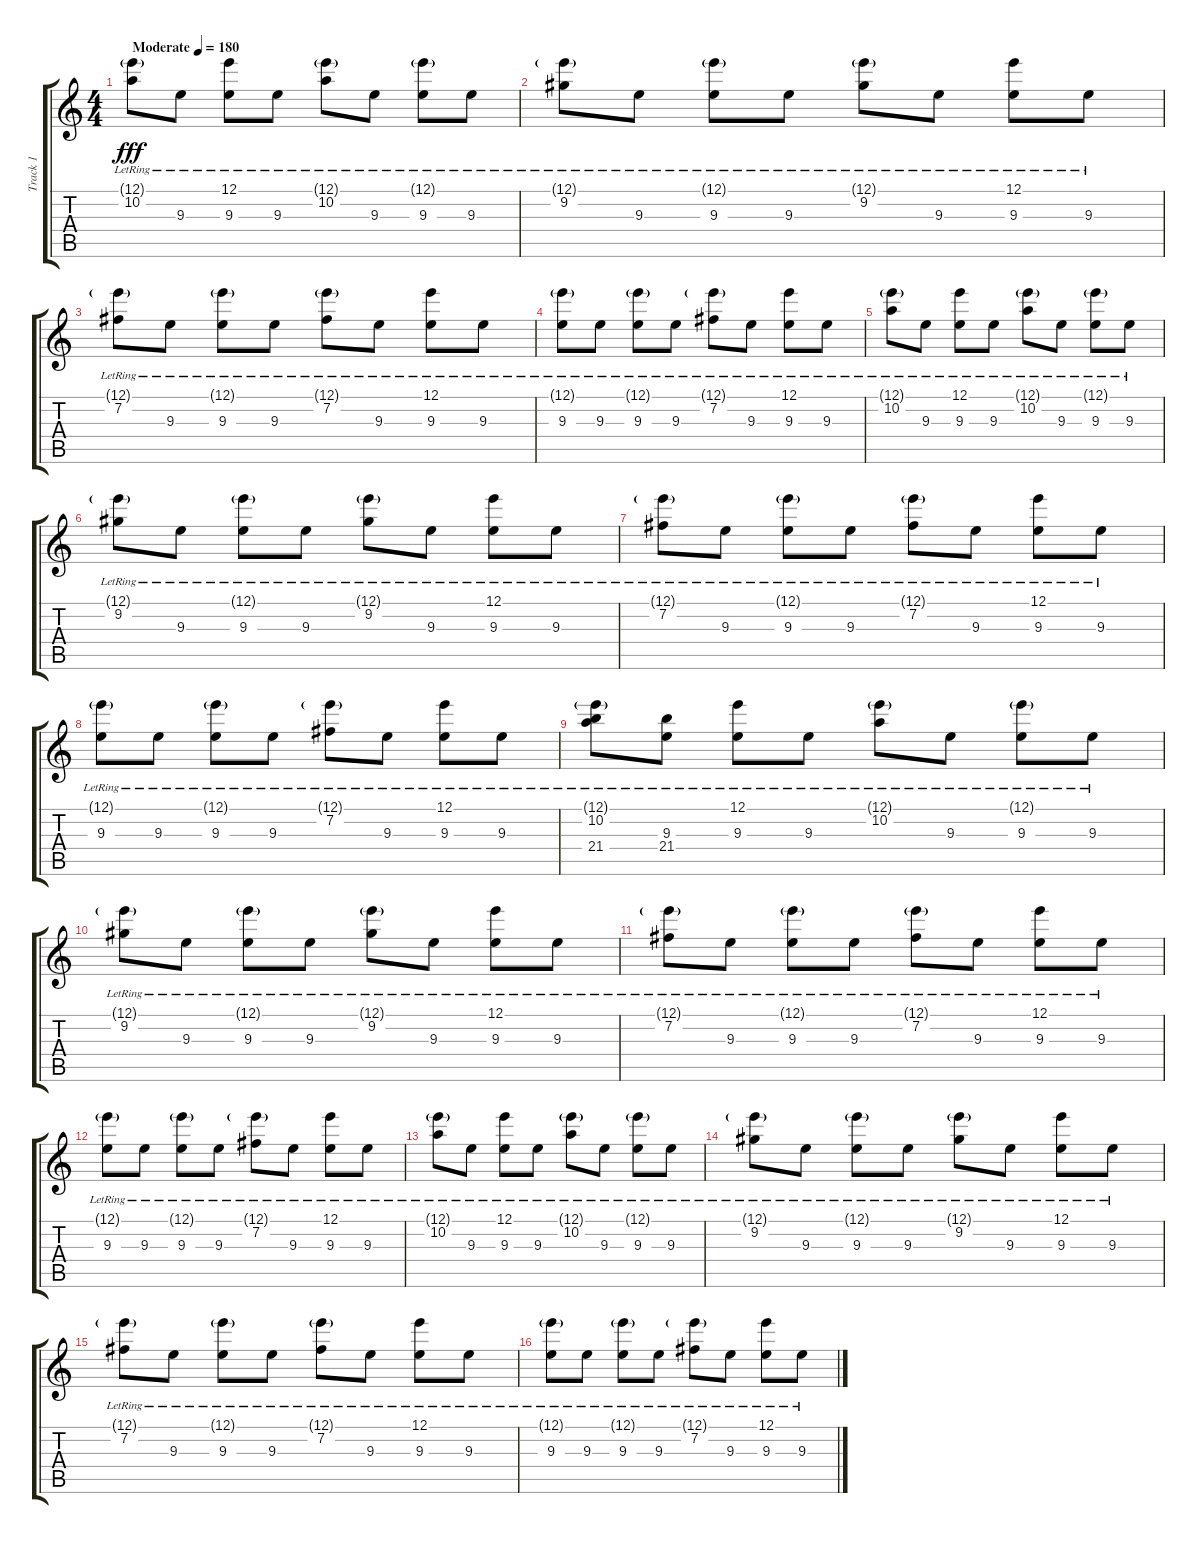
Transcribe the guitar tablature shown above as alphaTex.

\track ("Track 1" "Track 1") {instrument electricguitarjazz}
\staff {score tabs}
\tuning (E4 B3 G3 D3 A2 E2) {hide}
\ts (4 4)
\tempo (180 "Moderate")
\clef g2
\ks c
(12.1{g lr} 10.2{lr}).8{dy fff instrument electricguitarjazz} 9.3{lr}.8 (12.1{lr} 9.3{lr}).8 9.3{lr}.8 (12.1{g lr} 10.2{lr}).8 9.3{lr}.8 (12.1{g lr} 9.3{lr}).8 9.3{lr}.8 |
(12.1{g lr} 9.2{lr}).8 9.3{lr}.8 (12.1{g lr} 9.3{lr}).8 9.3{lr}.8 (12.1{g lr} 9.2{lr}).8 9.3{lr}.8 (12.1{lr} 9.3{lr}).8 9.3{lr}.8 |
(12.1{g lr} 7.2{lr}).8 9.3{lr}.8 (12.1{g lr} 9.3{lr}).8 9.3{lr}.8 (12.1{g lr} 7.2{lr}).8 9.3{lr}.8 (12.1{lr} 9.3{lr}).8 9.3{lr}.8 |
(12.1{g lr} 9.3{lr}).8 9.3{lr}.8 (12.1{g lr} 9.3{lr}).8 9.3{lr}.8 (12.1{g lr} 7.2{lr}).8 9.3{lr}.8 (12.1{lr} 9.3{lr}).8 9.3{lr}.8 |
(12.1{g lr} 10.2{lr}).8 9.3{lr}.8 (12.1{lr} 9.3{lr}).8 9.3{lr}.8 (12.1{g lr} 10.2{lr}).8 9.3{lr}.8 (12.1{g lr} 9.3{lr}).8 9.3{lr}.8 |
(12.1{g lr} 9.2{lr}).8 9.3{lr}.8 (12.1{g lr} 9.3{lr}).8 9.3{lr}.8 (12.1{g lr} 9.2{lr}).8 9.3{lr}.8 (12.1{lr} 9.3{lr}).8 9.3{lr}.8 |
(12.1{g lr} 7.2{lr}).8 9.3{lr}.8 (12.1{g lr} 9.3{lr}).8 9.3{lr}.8 (12.1{g lr} 7.2{lr}).8 9.3{lr}.8 (12.1{lr} 9.3{lr}).8 9.3{lr}.8 |
(12.1{g lr} 9.3{lr}).8 9.3{lr}.8 (12.1{g lr} 9.3{lr}).8 9.3{lr}.8 (12.1{g lr} 7.2{lr}).8 9.3{lr}.8 (12.1{lr} 9.3{lr}).8 9.3{lr}.8 |
(12.1{g lr} 10.2{lr} 21.4{lr}).8 (9.3{lr} 21.4{lr}).8 (12.1{lr} 9.3{lr}).8 9.3{lr}.8 (12.1{g lr} 10.2{lr}).8 9.3{lr}.8 (12.1{g lr} 9.3{lr}).8 9.3{lr}.8 |
(12.1{g lr} 9.2{lr}).8 9.3{lr}.8 (12.1{g lr} 9.3{lr}).8 9.3{lr}.8 (12.1{g lr} 9.2{lr}).8 9.3{lr}.8 (12.1{lr} 9.3{lr}).8 9.3{lr}.8 |
(12.1{g lr} 7.2{lr}).8 9.3{lr}.8 (12.1{g lr} 9.3{lr}).8 9.3{lr}.8 (12.1{g lr} 7.2{lr}).8 9.3{lr}.8 (12.1{lr} 9.3{lr}).8 9.3{lr}.8 |
(12.1{g lr} 9.3{lr}).8 9.3{lr}.8 (12.1{g lr} 9.3{lr}).8 9.3{lr}.8 (12.1{g lr} 7.2{lr}).8 9.3{lr}.8 (12.1{lr} 9.3{lr}).8 9.3{lr}.8 |
(12.1{g lr} 10.2{lr}).8 9.3{lr}.8 (12.1{lr} 9.3{lr}).8 9.3{lr}.8 (12.1{g lr} 10.2{lr}).8 9.3{lr}.8 (12.1{g lr} 9.3{lr}).8 9.3{lr}.8 |
(12.1{g lr} 9.2{lr}).8 9.3{lr}.8 (12.1{g lr} 9.3{lr}).8 9.3{lr}.8 (12.1{g lr} 9.2{lr}).8 9.3{lr}.8 (12.1{lr} 9.3{lr}).8 9.3{lr}.8 |
(12.1{g lr} 7.2{lr}).8 9.3{lr}.8 (12.1{g lr} 9.3{lr}).8 9.3{lr}.8 (12.1{g lr} 7.2{lr}).8 9.3{lr}.8 (12.1{lr} 9.3{lr}).8 9.3{lr}.8 |
(12.1{g lr} 9.3{lr}).8 9.3{lr}.8 (12.1{g lr} 9.3{lr}).8 9.3{lr}.8 (12.1{g lr} 7.2{lr}).8 9.3{lr}.8 (12.1{lr} 9.3{lr}).8 9.3{lr}.8
